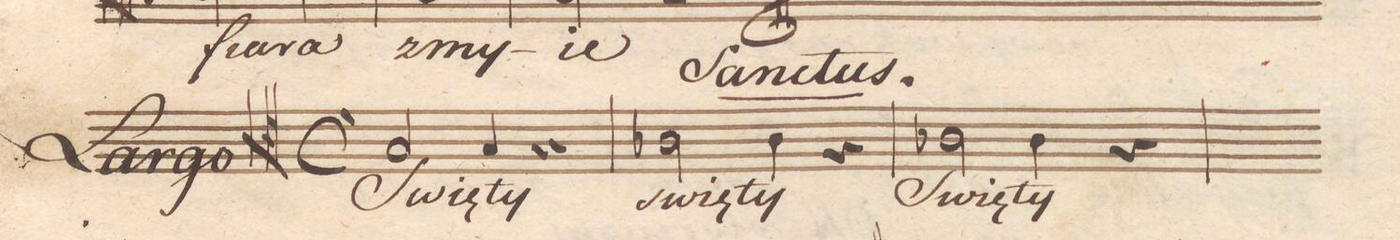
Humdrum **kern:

**kern	**text	**dynam
*I"Tenore.	*	*
*clefC4	*	*
*k[]	*	*
*met(c)	*	*
*M4/4	*	*
*2\right	*	*
2G/	Swię-	.
4G/	-ty	.
4r	.	.
=2	=2	=2
2A-X\	swię-	.
4A-\	-ty	.
4r	.	.
=3	=3	=3
2A-X\	Swię-	.
4A-\	-ty	.
4r	.	.
=4	=4	=4
*-	*-	*-
